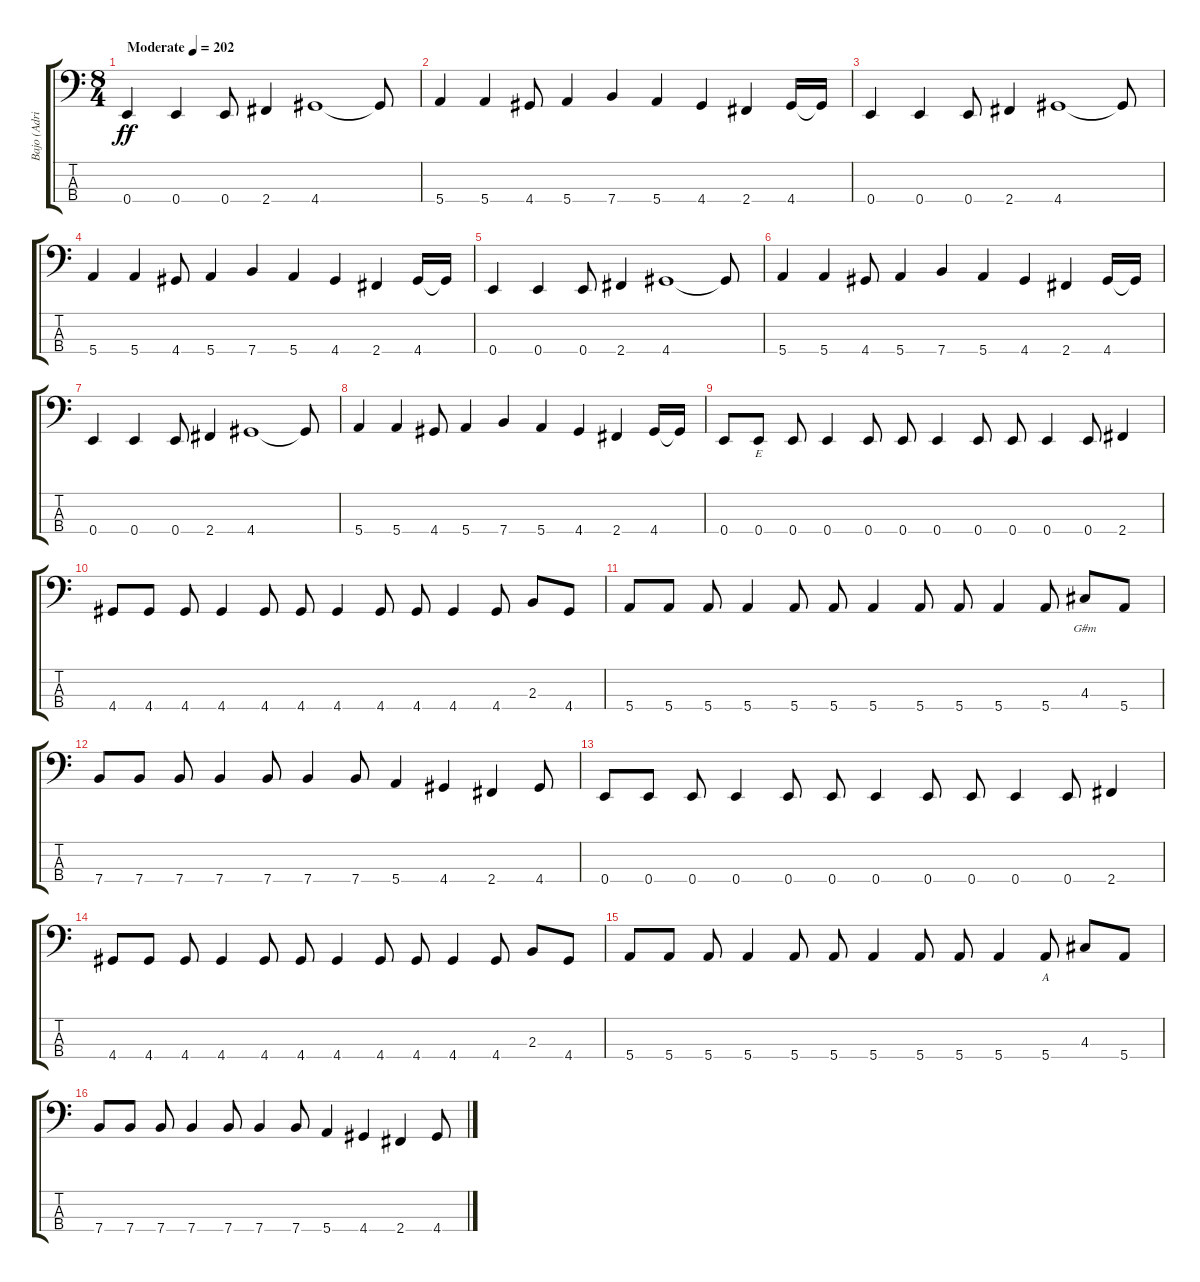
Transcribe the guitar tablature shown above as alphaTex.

\track ("Bajo (Adrián Tissot)" "Bajo (Adri") {instrument electricbassfinger}
\staff {score tabs}
\tuning (G2 D2 A1 E1) {hide}
\ts (8 4)
\tempo (202 "Moderate")
\clef f4
\ks c
0.4.4{dy ff instrument electricbassfinger} 0.4.4 0.4.8 2.4.4 4.4.1 4.4{t}.8 |
5.4.4 5.4.4 4.4.8 5.4.4 7.4.4 5.4.4 4.4.4 2.4.4 4.4.16 4.4{t}.16 |
0.4.4 0.4.4 0.4.8 2.4.4 4.4.1 4.4{t}.8 |
5.4.4 5.4.4 4.4.8 5.4.4 7.4.4 5.4.4 4.4.4 2.4.4 4.4.16 4.4{t}.16 |
0.4.4 0.4.4 0.4.8 2.4.4 4.4.1 4.4{t}.8 |
5.4.4 5.4.4 4.4.8 5.4.4 7.4.4 5.4.4 4.4.4 2.4.4 4.4.16 4.4{t}.16 |
0.4.4 0.4.4 0.4.8 2.4.4 4.4.1 4.4{t}.8 |
5.4.4 5.4.4 4.4.8 5.4.4 7.4.4 5.4.4 4.4.4 2.4.4 4.4.16 4.4{t}.16 |
0.4.8{lyrics (0 "") lyrics (1 "") lyrics (2 "") lyrics (3 "") lyrics (4 "")} 0.4.8{lyrics (0 "E") lyrics (1 "") lyrics (2 "") lyrics (3 "") lyrics (4 "")} 0.4.8{lyrics (0 "") lyrics (1 "") lyrics (2 "") lyrics (3 "") lyrics (4 "")} 0.4.4{lyrics (0 "") lyrics (1 "") lyrics (2 "") lyrics (3 "") lyrics (4 "")} 0.4.8{lyrics (0 "") lyrics (1 "") lyrics (2 "") lyrics (3 "") lyrics (4 "")} 0.4.8{lyrics (0 "") lyrics (1 "") lyrics (2 "") lyrics (3 "") lyrics (4 "")} 0.4.4{lyrics (0 "") lyrics (1 "") lyrics (2 "") lyrics (3 "") lyrics (4 "")} 0.4.8{lyrics (0 "") lyrics (1 "") lyrics (2 "") lyrics (3 "") lyrics (4 "")} 0.4.8{lyrics (0 "") lyrics (1 "") lyrics (2 "") lyrics (3 "") lyrics (4 "")} 0.4.4{lyrics (0 "") lyrics (1 "") lyrics (2 "") lyrics (3 "") lyrics (4 "")} 0.4.8{lyrics (0 "") lyrics (1 "") lyrics (2 "") lyrics (3 "") lyrics (4 "")} 2.4.4{lyrics (0 "") lyrics (1 "") lyrics (2 "") lyrics (3 "") lyrics (4 "")} |
4.4.8{lyrics (0 "") lyrics (1 "") lyrics (2 "") lyrics (3 "") lyrics (4 "")} 4.4.8{lyrics (0 "") lyrics (1 "") lyrics (2 "") lyrics (3 "") lyrics (4 "")} 4.4.8{lyrics (0 "") lyrics (1 "") lyrics (2 "") lyrics (3 "") lyrics (4 "")} 4.4.4{lyrics (0 "") lyrics (1 "") lyrics (2 "") lyrics (3 "") lyrics (4 "")} 4.4.8{lyrics (0 "") lyrics (1 "") lyrics (2 "") lyrics (3 "") lyrics (4 "")} 4.4.8{lyrics (0 "") lyrics (1 "") lyrics (2 "") lyrics (3 "") lyrics (4 "")} 4.4.4{lyrics (0 "") lyrics (1 "") lyrics (2 "") lyrics (3 "") lyrics (4 "")} 4.4.8{lyrics (0 "") lyrics (1 "") lyrics (2 "") lyrics (3 "") lyrics (4 "")} 4.4.8{lyrics (0 "") lyrics (1 "") lyrics (2 "") lyrics (3 "") lyrics (4 "")} 4.4.4{lyrics (0 "") lyrics (1 "") lyrics (2 "") lyrics (3 "") lyrics (4 "")} 4.4.8{lyrics (0 "") lyrics (1 "") lyrics (2 "") lyrics (3 "") lyrics (4 "")} 2.3.8{lyrics (0 "") lyrics (1 "") lyrics (2 "") lyrics (3 "") lyrics (4 "")} 4.4.8{lyrics (0 "") lyrics (1 "") lyrics (2 "") lyrics (3 "") lyrics (4 "")} |
5.4.8{lyrics (0 "") lyrics (1 "") lyrics (2 "") lyrics (3 "") lyrics (4 "")} 5.4.8{lyrics (0 "") lyrics (1 "") lyrics (2 "") lyrics (3 "") lyrics (4 "")} 5.4.8{lyrics (0 "") lyrics (1 "") lyrics (2 "") lyrics (3 "") lyrics (4 "")} 5.4.4{lyrics (0 "") lyrics (1 "") lyrics (2 "") lyrics (3 "") lyrics (4 "")} 5.4.8{lyrics (0 "") lyrics (1 "") lyrics (2 "") lyrics (3 "") lyrics (4 "")} 5.4.8{lyrics (0 "") lyrics (1 "") lyrics (2 "") lyrics (3 "") lyrics (4 "")} 5.4.4{lyrics (0 "") lyrics (1 "") lyrics (2 "") lyrics (3 "") lyrics (4 "")} 5.4.8{lyrics (0 "") lyrics (1 "") lyrics (2 "") lyrics (3 "") lyrics (4 "")} 5.4.8{lyrics (0 "") lyrics (1 "") lyrics (2 "") lyrics (3 "") lyrics (4 "")} 5.4.4{lyrics (0 "") lyrics (1 "") lyrics (2 "") lyrics (3 "") lyrics (4 "")} 5.4.8{lyrics (0 "") lyrics (1 "") lyrics (2 "") lyrics (3 "") lyrics (4 "")} 4.3.8{lyrics (0 "G#m") lyrics (1 "") lyrics (2 "") lyrics (3 "") lyrics (4 "")} 5.4.8{lyrics (0 "") lyrics (1 "") lyrics (2 "") lyrics (3 "") lyrics (4 "")} |
7.4.8{lyrics (0 "") lyrics (1 "") lyrics (2 "") lyrics (3 "") lyrics (4 "")} 7.4.8{lyrics (0 "") lyrics (1 "") lyrics (2 "") lyrics (3 "") lyrics (4 "")} 7.4.8{lyrics (0 "") lyrics (1 "") lyrics (2 "") lyrics (3 "") lyrics (4 "")} 7.4.4{lyrics (0 "") lyrics (1 "") lyrics (2 "") lyrics (3 "") lyrics (4 "")} 7.4.8{lyrics (0 "") lyrics (1 "") lyrics (2 "") lyrics (3 "") lyrics (4 "")} 7.4.4{lyrics (0 "") lyrics (1 "") lyrics (2 "") lyrics (3 "") lyrics (4 "")} 7.4.8{lyrics (0 "") lyrics (1 "") lyrics (2 "") lyrics (3 "") lyrics (4 "")} 5.4.4{lyrics (0 "") lyrics (1 "") lyrics (2 "") lyrics (3 "") lyrics (4 "")} 4.4.4{lyrics (0 "") lyrics (1 "") lyrics (2 "") lyrics (3 "") lyrics (4 "")} 2.4.4{lyrics (0 "") lyrics (1 "") lyrics (2 "") lyrics (3 "") lyrics (4 "")} 4.4.8{lyrics (0 "") lyrics (1 "") lyrics (2 "") lyrics (3 "") lyrics (4 "")} |
0.4.8{lyrics (0 "") lyrics (1 "") lyrics (2 "") lyrics (3 "") lyrics (4 "")} 0.4.8{lyrics (0 "") lyrics (1 "") lyrics (2 "") lyrics (3 "") lyrics (4 "")} 0.4.8{lyrics (0 "") lyrics (1 "") lyrics (2 "") lyrics (3 "") lyrics (4 "")} 0.4.4{lyrics (0 "") lyrics (1 "") lyrics (2 "") lyrics (3 "") lyrics (4 "")} 0.4.8{lyrics (0 "") lyrics (1 "") lyrics (2 "") lyrics (3 "") lyrics (4 "")} 0.4.8{lyrics (0 "") lyrics (1 "") lyrics (2 "") lyrics (3 "") lyrics (4 "")} 0.4.4{lyrics (0 "") lyrics (1 "") lyrics (2 "") lyrics (3 "") lyrics (4 "")} 0.4.8{lyrics (0 "") lyrics (1 "") lyrics (2 "") lyrics (3 "") lyrics (4 "")} 0.4.8{lyrics (0 "") lyrics (1 "") lyrics (2 "") lyrics (3 "") lyrics (4 "")} 0.4.4{lyrics (0 "") lyrics (1 "") lyrics (2 "") lyrics (3 "") lyrics (4 "")} 0.4.8{lyrics (0 "") lyrics (1 "") lyrics (2 "") lyrics (3 "") lyrics (4 "")} 2.4.4{lyrics (0 "") lyrics (1 "") lyrics (2 "") lyrics (3 "") lyrics (4 "")} |
4.4.8{lyrics (0 "") lyrics (1 "") lyrics (2 "") lyrics (3 "") lyrics (4 "")} 4.4.8{lyrics (0 "") lyrics (1 "") lyrics (2 "") lyrics (3 "") lyrics (4 "")} 4.4.8{lyrics (0 "") lyrics (1 "") lyrics (2 "") lyrics (3 "") lyrics (4 "")} 4.4.4{lyrics (0 "") lyrics (1 "") lyrics (2 "") lyrics (3 "") lyrics (4 "")} 4.4.8{lyrics (0 "") lyrics (1 "") lyrics (2 "") lyrics (3 "") lyrics (4 "")} 4.4.8{lyrics (0 "") lyrics (1 "") lyrics (2 "") lyrics (3 "") lyrics (4 "")} 4.4.4{lyrics (0 "") lyrics (1 "") lyrics (2 "") lyrics (3 "") lyrics (4 "")} 4.4.8{lyrics (0 "") lyrics (1 "") lyrics (2 "") lyrics (3 "") lyrics (4 "")} 4.4.8{lyrics (0 "") lyrics (1 "") lyrics (2 "") lyrics (3 "") lyrics (4 "")} 4.4.4{lyrics (0 "") lyrics (1 "") lyrics (2 "") lyrics (3 "") lyrics (4 "")} 4.4.8{lyrics (0 "") lyrics (1 "") lyrics (2 "") lyrics (3 "") lyrics (4 "")} 2.3.8{lyrics (0 "") lyrics (1 "") lyrics (2 "") lyrics (3 "") lyrics (4 "")} 4.4.8{lyrics (0 "") lyrics (1 "") lyrics (2 "") lyrics (3 "") lyrics (4 "")} |
5.4.8{lyrics (0 "") lyrics (1 "") lyrics (2 "") lyrics (3 "") lyrics (4 "")} 5.4.8{lyrics (0 "") lyrics (1 "") lyrics (2 "") lyrics (3 "") lyrics (4 "")} 5.4.8{lyrics (0 "") lyrics (1 "") lyrics (2 "") lyrics (3 "") lyrics (4 "")} 5.4.4{lyrics (0 "") lyrics (1 "") lyrics (2 "") lyrics (3 "") lyrics (4 "")} 5.4.8{lyrics (0 "") lyrics (1 "") lyrics (2 "") lyrics (3 "") lyrics (4 "")} 5.4.8{lyrics (0 "") lyrics (1 "") lyrics (2 "") lyrics (3 "") lyrics (4 "")} 5.4.4{lyrics (0 "") lyrics (1 "") lyrics (2 "") lyrics (3 "") lyrics (4 "")} 5.4.8{lyrics (0 "") lyrics (1 "") lyrics (2 "") lyrics (3 "") lyrics (4 "")} 5.4.8{lyrics (0 "") lyrics (1 "") lyrics (2 "") lyrics (3 "") lyrics (4 "")} 5.4.4{lyrics (0 "") lyrics (1 "") lyrics (2 "") lyrics (3 "") lyrics (4 "")} 5.4.8{lyrics (0 "A") lyrics (1 "") lyrics (2 "") lyrics (3 "") lyrics (4 "")} 4.3.8{lyrics (0 "") lyrics (1 "") lyrics (2 "") lyrics (3 "") lyrics (4 "")} 5.4.8{lyrics (0 "") lyrics (1 "") lyrics (2 "") lyrics (3 "") lyrics (4 "")} |
7.4.8{lyrics (0 "") lyrics (1 "") lyrics (2 "") lyrics (3 "") lyrics (4 "")} 7.4.8{lyrics (0 "") lyrics (1 "") lyrics (2 "") lyrics (3 "") lyrics (4 "")} 7.4.8{lyrics (0 "") lyrics (1 "") lyrics (2 "") lyrics (3 "") lyrics (4 "")} 7.4.4{lyrics (0 "") lyrics (1 "") lyrics (2 "") lyrics (3 "") lyrics (4 "")} 7.4.8{lyrics (0 "") lyrics (1 "") lyrics (2 "") lyrics (3 "") lyrics (4 "")} 7.4.4{lyrics (0 "") lyrics (1 "") lyrics (2 "") lyrics (3 "") lyrics (4 "")} 7.4.8{lyrics (0 "") lyrics (1 "") lyrics (2 "") lyrics (3 "") lyrics (4 "")} 5.4.4{lyrics (0 "") lyrics (1 "") lyrics (2 "") lyrics (3 "") lyrics (4 "")} 4.4.4{lyrics (0 "") lyrics (1 "") lyrics (2 "") lyrics (3 "") lyrics (4 "")} 2.4.4{lyrics (0 "") lyrics (1 "") lyrics (2 "") lyrics (3 "") lyrics (4 "")} 4.4.8{lyrics (0 "") lyrics (1 "") lyrics (2 "") lyrics (3 "") lyrics (4 "")}
